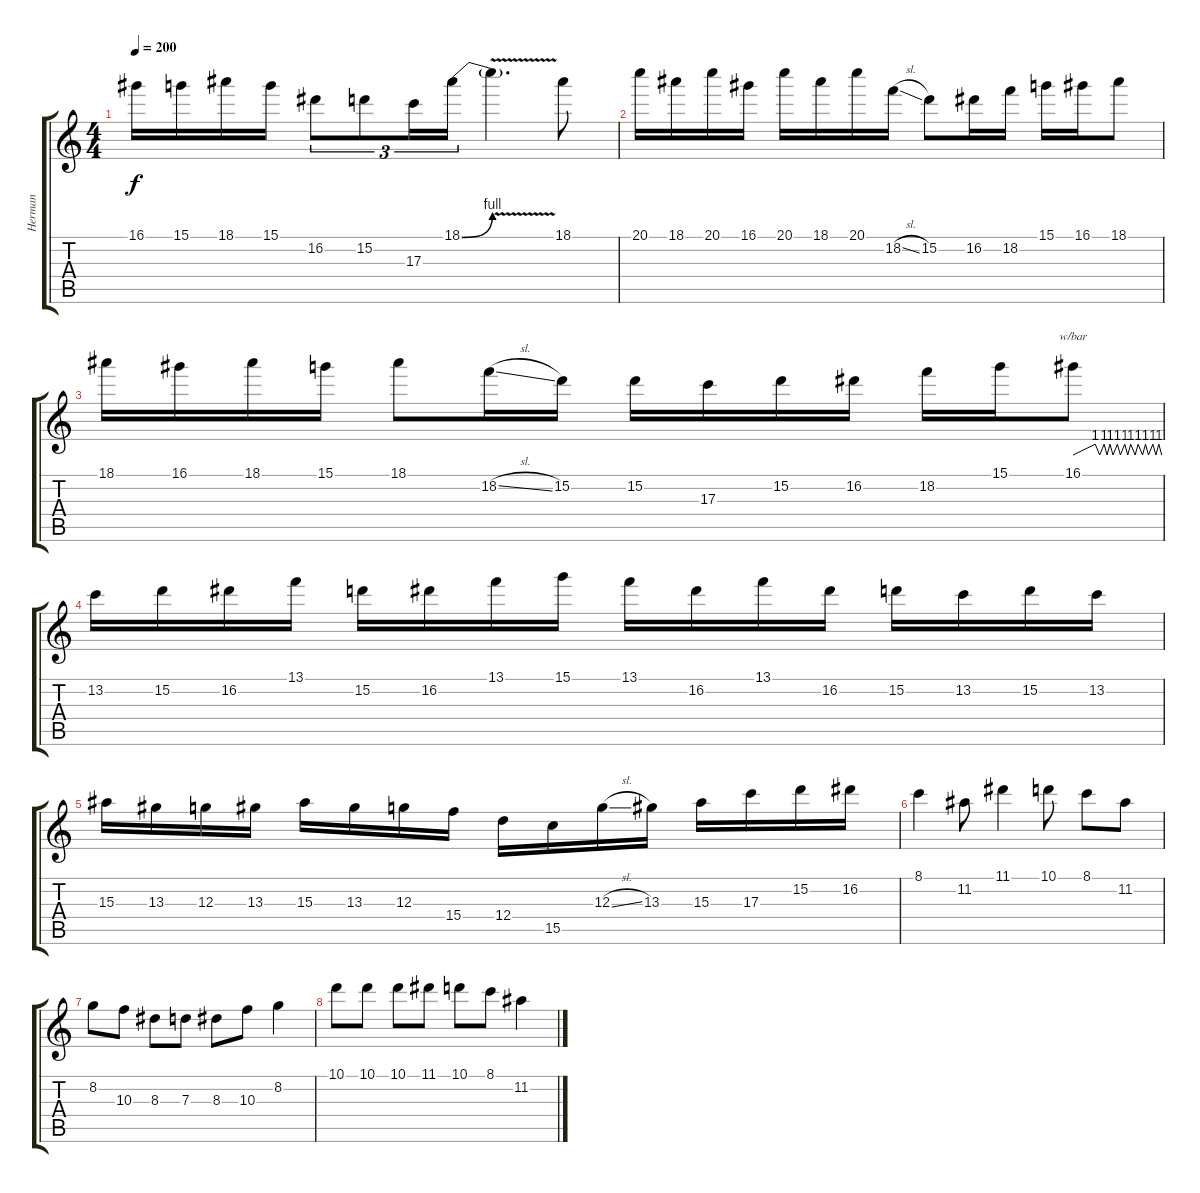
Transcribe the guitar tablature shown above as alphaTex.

\track ("Herman" "Herman") {instrument overdrivenguitar}
\staff {score tabs}
\tuning (E4 B3 G3 D3 A2 E2) {hide}
\ts (4 4)
\tempo 200
\clef g2
\ks c
16.1.16{dy f} 15.1.16 18.1.16 15.1.16 16.2.8{tu (3 2)} 15.2.8{tu (3 2)} 17.3.16{tu (3 2)} 18.1{be (bend 0 0 60 4)}.16{tu (3 2)} 18.1{v t}.4{d} 18.1.8 |
20.1.16 18.1.16 20.1.16 16.1.16 20.1.16 18.1.16 20.1.16 18.2{sl}.16 15.2.8 16.2.16 18.2.16 15.1.16 16.1.16 18.1.8 |
18.1.16 16.1.16 18.1.16 15.1.16 18.1.8 18.2{sl}.16 15.2.16 15.2.16 17.3.16 15.2.16 16.2.16 18.2.16 15.1.16 16.1.8{tbe (custom default 0 0 15 4 18 0 21 4 23 0 25 4 27 0 30 4 32 0 35 4 37 0 39 4 42 0 44 4 47 0 49 4 51 0 54 4 56 0 58 4 60 0)} |
13.2.16 15.2.16 16.2.16 13.1.16 15.2.16 16.2.16 13.1.16 15.1.16 13.1.16 16.2.16 13.1.16 16.2.16 15.2.16 13.2.16 15.2.16 13.2.16 |
15.3.16 13.3.16 12.3.16 13.3.16 15.3.16 13.3.16 12.3.16 15.4.16 12.4.16 15.5.16 12.3{sl}.16 13.3.16 15.3.16 17.3.16 15.2.16 16.2.16 |
8.1.4 11.2.8 11.1.4 10.1.8 8.1.8 11.2.8 |
8.2.8 10.3.8 8.3.8 7.3.8 8.3.8 10.3.8 8.2.4 |
10.1.8 10.1.8 10.1.8 11.1.8 10.1.8 8.1.8 11.2.4
